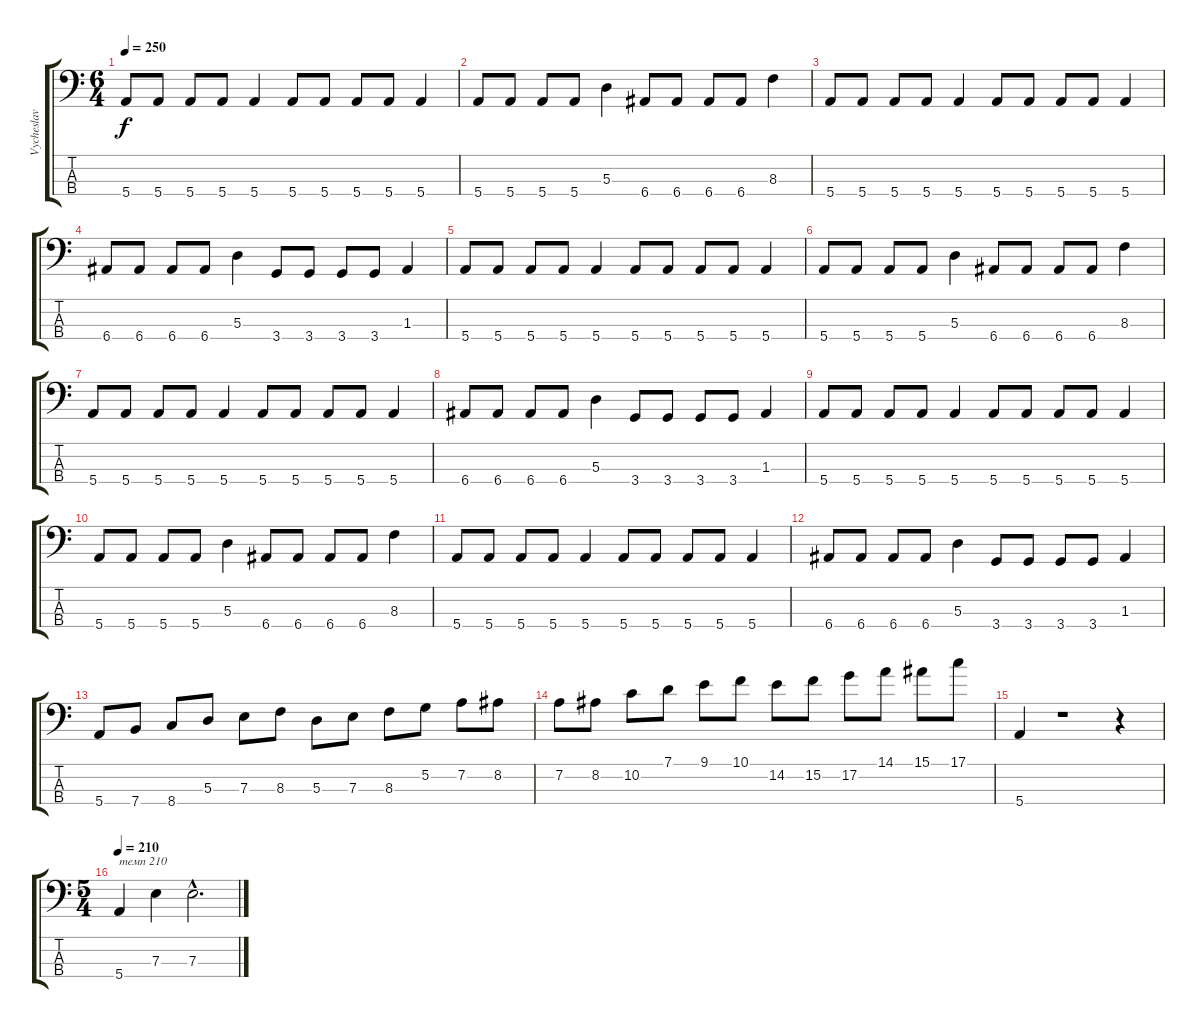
\track ("Vycheslav Semikin bass" "Vycheslav ") {instrument electricbasspick}
\staff {score tabs}
\tuning (G2 D2 A1 E1) {hide}
\ts (6 4)
\tempo 250
\clef f4
\ks c
5.4.8{dy f} 5.4.8 5.4.8 5.4.8 5.4.4 5.4.8 5.4.8 5.4.8 5.4.8 5.4.4 |
5.4.8 5.4.8 5.4.8 5.4.8 5.3.4 6.4.8 6.4.8 6.4.8 6.4.8 8.3.4 |
5.4.8 5.4.8 5.4.8 5.4.8 5.4.4 5.4.8 5.4.8 5.4.8 5.4.8 5.4.4 |
6.4.8 6.4.8 6.4.8 6.4.8 5.3.4 3.4.8 3.4.8 3.4.8 3.4.8 1.3.4 |
5.4.8 5.4.8 5.4.8 5.4.8 5.4.4 5.4.8 5.4.8 5.4.8 5.4.8 5.4.4 |
5.4.8 5.4.8 5.4.8 5.4.8 5.3.4 6.4.8 6.4.8 6.4.8 6.4.8 8.3.4 |
5.4.8 5.4.8 5.4.8 5.4.8 5.4.4 5.4.8 5.4.8 5.4.8 5.4.8 5.4.4 |
6.4.8 6.4.8 6.4.8 6.4.8 5.3.4 3.4.8 3.4.8 3.4.8 3.4.8 1.3.4 |
5.4.8 5.4.8 5.4.8 5.4.8 5.4.4 5.4.8 5.4.8 5.4.8 5.4.8 5.4.4 |
5.4.8 5.4.8 5.4.8 5.4.8 5.3.4 6.4.8 6.4.8 6.4.8 6.4.8 8.3.4 |
5.4.8 5.4.8 5.4.8 5.4.8 5.4.4 5.4.8 5.4.8 5.4.8 5.4.8 5.4.4 |
6.4.8 6.4.8 6.4.8 6.4.8 5.3.4 3.4.8 3.4.8 3.4.8 3.4.8 1.3.4 |
5.4.8 7.4.8 8.4.8 5.3.8 7.3.8 8.3.8 5.3.8 7.3.8 8.3.8 5.2.8 7.2.8 8.2.8 |
7.2.8 8.2.8 10.2.8 7.1.8 9.1.8 10.1.8 14.2.8 15.2.8 17.2.8 14.1.8 15.1.8 17.1.8 |
5.4.4 r.1 r.4 |
\ts (5 4)
\tempo 210
5.4.4{txt "темп 210"} 7.3.4 7.3{hac}.2{d}
